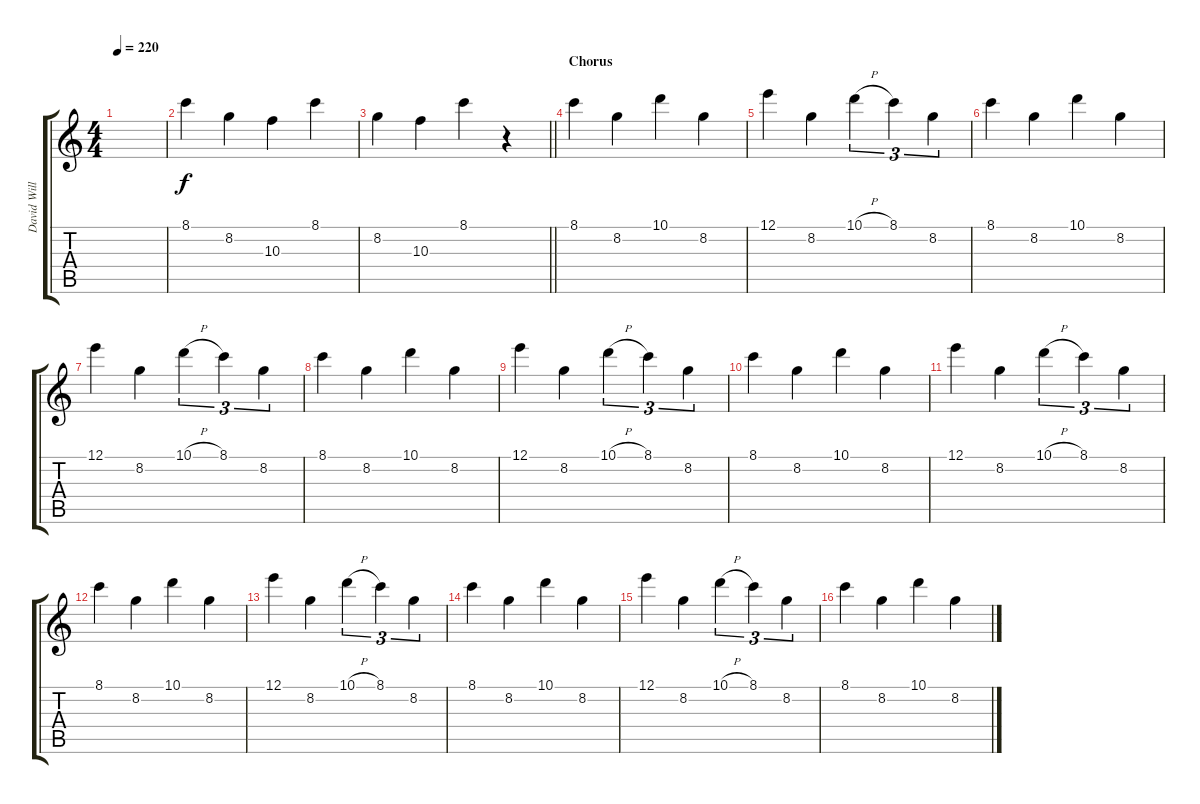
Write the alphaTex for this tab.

\track ("David Williams" "David Will") {instrument overdrivenguitar}
\staff {score tabs}
\tuning (E4 B3 G3 D3 A2 E2) {hide}
\ts (4 4)
\tempo 220
\clef g2
\ks c
|
8.1.4 8.2.4 10.3.4 8.1.4 |
\barLineRight lightlight
8.2.4 10.3.4 8.1.4 r.4 |
\section ("" "Chorus")
8.1.4 8.2.4 10.1.4 8.2.4 |
12.1.4 8.2.4 10.1{h}.4{tu (3 2)} 8.1.4{tu (3 2)} 8.2.4{tu (3 2)} |
8.1.4 8.2.4 10.1.4 8.2.4 |
12.1.4 8.2.4 10.1{h}.4{tu (3 2)} 8.1.4{tu (3 2)} 8.2.4{tu (3 2)} |
8.1.4 8.2.4 10.1.4 8.2.4 |
12.1.4 8.2.4 10.1{h}.4{tu (3 2)} 8.1.4{tu (3 2)} 8.2.4{tu (3 2)} |
8.1.4 8.2.4 10.1.4 8.2.4 |
12.1.4 8.2.4 10.1{h}.4{tu (3 2)} 8.1.4{tu (3 2)} 8.2.4{tu (3 2)} |
8.1.4 8.2.4 10.1.4 8.2.4 |
12.1.4 8.2.4 10.1{h}.4{tu (3 2)} 8.1.4{tu (3 2)} 8.2.4{tu (3 2)} |
8.1.4 8.2.4 10.1.4 8.2.4 |
12.1.4 8.2.4 10.1{h}.4{tu (3 2)} 8.1.4{tu (3 2)} 8.2.4{tu (3 2)} |
8.1.4 8.2.4 10.1.4 8.2.4
